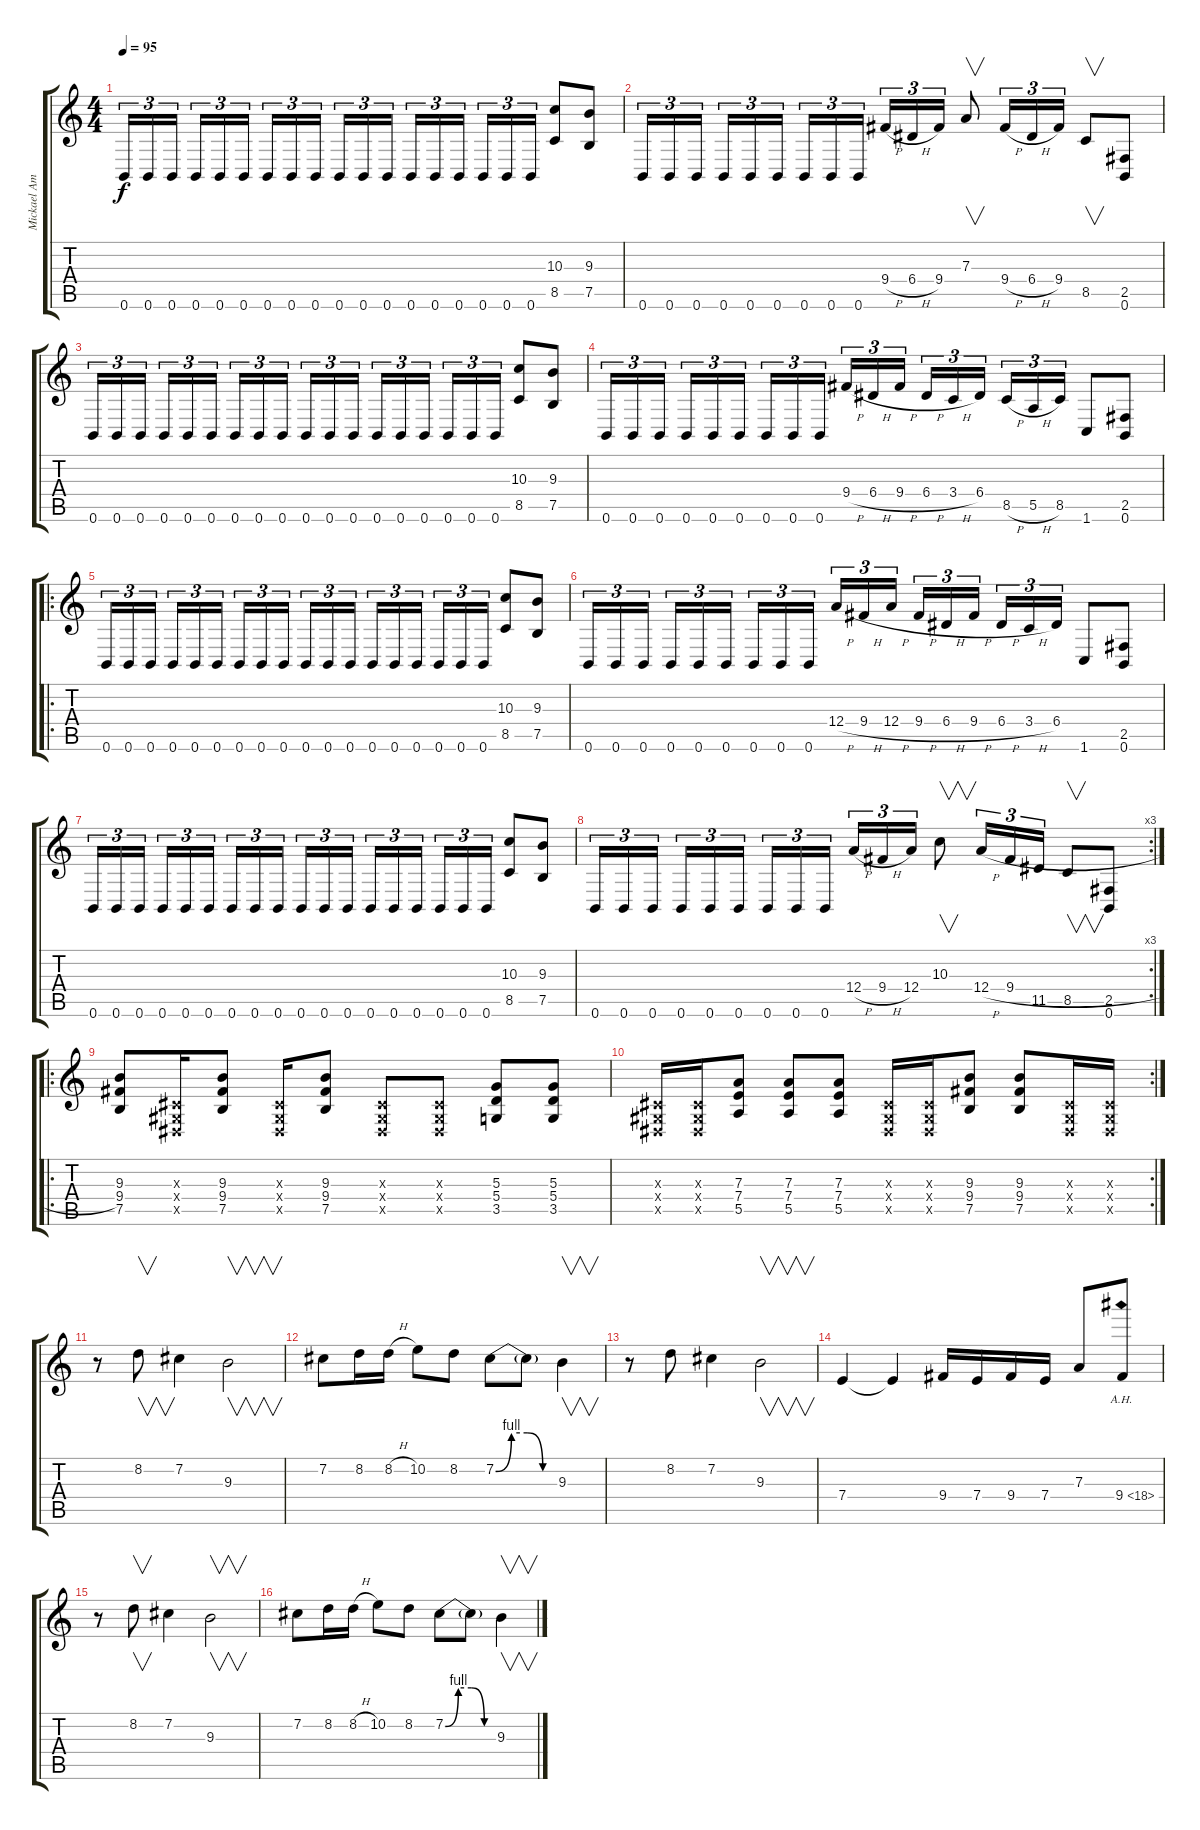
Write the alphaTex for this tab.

\track ("Mickael Amott" "Mickael Am") {instrument distortionguitar}
\staff {score tabs}
\tuning (B3 Gb3 D3 A2 E2 B1) {hide}
\ts (4 4)
\tempo 95
\clef g2
\ks c
0.6.16{tu (3 2) dy f} 0.6.16{tu (3 2)} 0.6.16{tu (3 2)} 0.6.16{tu (3 2)} 0.6.16{tu (3 2)} 0.6.16{tu (3 2)} 0.6.16{tu (3 2)} 0.6.16{tu (3 2)} 0.6.16{tu (3 2)} 0.6.16{tu (3 2)} 0.6.16{tu (3 2)} 0.6.16{tu (3 2)} 0.6.16{tu (3 2)} 0.6.16{tu (3 2)} 0.6.16{tu (3 2)} 0.6.16{tu (3 2)} 0.6.16{tu (3 2)} 0.6.16{tu (3 2)} (10.3 8.5).8 (9.3 7.5).8 |
0.6.16{tu (3 2)} 0.6.16{tu (3 2)} 0.6.16{tu (3 2)} 0.6.16{tu (3 2)} 0.6.16{tu (3 2)} 0.6.16{tu (3 2)} 0.6.16{tu (3 2)} 0.6.16{tu (3 2)} 0.6.16{tu (3 2)} 9.4{h}.16{tu (3 2)} 6.4{h}.16{tu (3 2)} 9.4.16{tu (3 2)} 7.3.8{v} 9.4{h}.16{tu (3 2)} 6.4{h}.16{tu (3 2)} 9.4.16{tu (3 2)} 8.5.8{v} (2.5 0.6).8 |
0.6.16{tu (3 2)} 0.6.16{tu (3 2)} 0.6.16{tu (3 2)} 0.6.16{tu (3 2)} 0.6.16{tu (3 2)} 0.6.16{tu (3 2)} 0.6.16{tu (3 2)} 0.6.16{tu (3 2)} 0.6.16{tu (3 2)} 0.6.16{tu (3 2)} 0.6.16{tu (3 2)} 0.6.16{tu (3 2)} 0.6.16{tu (3 2)} 0.6.16{tu (3 2)} 0.6.16{tu (3 2)} 0.6.16{tu (3 2)} 0.6.16{tu (3 2)} 0.6.16{tu (3 2)} (10.3 8.5).8 (9.3 7.5).8 |
0.6.16{tu (3 2)} 0.6.16{tu (3 2)} 0.6.16{tu (3 2)} 0.6.16{tu (3 2)} 0.6.16{tu (3 2)} 0.6.16{tu (3 2)} 0.6.16{tu (3 2)} 0.6.16{tu (3 2)} 0.6.16{tu (3 2)} 9.4{h}.16{tu (3 2)} 6.4{h}.16{tu (3 2)} 9.4{h}.16{tu (3 2)} 6.4{h}.16{tu (3 2)} 3.4{h}.16{tu (3 2)} 6.4.16{tu (3 2)} 8.5{h}.16{tu (3 2)} 5.5{h}.16{tu (3 2)} 8.5.16{tu (3 2)} 1.6.8 (2.5 0.6).8 |
\ro
0.6.16{tu (3 2) volume 16} 0.6.16{tu (3 2)} 0.6.16{tu (3 2)} 0.6.16{tu (3 2)} 0.6.16{tu (3 2)} 0.6.16{tu (3 2)} 0.6.16{tu (3 2)} 0.6.16{tu (3 2)} 0.6.16{tu (3 2)} 0.6.16{tu (3 2)} 0.6.16{tu (3 2)} 0.6.16{tu (3 2)} 0.6.16{tu (3 2)} 0.6.16{tu (3 2)} 0.6.16{tu (3 2)} 0.6.16{tu (3 2)} 0.6.16{tu (3 2)} 0.6.16{tu (3 2)} (10.3 8.5).8 (9.3 7.5).8 |
0.6.16{tu (3 2)} 0.6.16{tu (3 2)} 0.6.16{tu (3 2)} 0.6.16{tu (3 2)} 0.6.16{tu (3 2)} 0.6.16{tu (3 2)} 0.6.16{tu (3 2)} 0.6.16{tu (3 2)} 0.6.16{tu (3 2)} 12.4{h}.16{tu (3 2)} 9.4{h}.16{tu (3 2)} 12.4{h}.16{tu (3 2)} 9.4{h}.16{tu (3 2)} 6.4{h}.16{tu (3 2)} 9.4{h}.16{tu (3 2)} 6.4{h}.16{tu (3 2)} 3.4{h}.16{tu (3 2)} 6.4.16{tu (3 2)} 1.6.8 (2.5 0.6).8 |
0.6.16{tu (3 2)} 0.6.16{tu (3 2)} 0.6.16{tu (3 2)} 0.6.16{tu (3 2)} 0.6.16{tu (3 2)} 0.6.16{tu (3 2)} 0.6.16{tu (3 2)} 0.6.16{tu (3 2)} 0.6.16{tu (3 2)} 0.6.16{tu (3 2)} 0.6.16{tu (3 2)} 0.6.16{tu (3 2)} 0.6.16{tu (3 2)} 0.6.16{tu (3 2)} 0.6.16{tu (3 2)} 0.6.16{tu (3 2)} 0.6.16{tu (3 2)} 0.6.16{tu (3 2)} (10.3 8.5).8 (9.3 7.5).8 |
\rc 3
0.6.16{tu (3 2)} 0.6.16{tu (3 2)} 0.6.16{tu (3 2)} 0.6.16{tu (3 2)} 0.6.16{tu (3 2)} 0.6.16{tu (3 2)} 0.6.16{tu (3 2)} 0.6.16{tu (3 2)} 0.6.16{tu (3 2)} 12.4{h}.16{tu (3 2)} 9.4{h}.16{tu (3 2)} 12.4.16{tu (3 2)} 10.3.8{v} 12.4{h}.16{tu (3 2)} 9.4{h}.16{tu (3 2)} 11.5.16{tu (3 2)} 8.5.8{v} (2.5 0.6).8 |
\ro
(9.3 9.4 7.5).8 (-1.3{x} -1.4{x} -1.5{x}).16 (9.3 9.4 7.5).8 (-1.3{x} -1.4{x} -1.5{x}).16 (9.3 9.4 7.5).8 (-1.3{x} -1.4{x} -1.5{x}).8 (-1.3{x} -1.4{x} -1.5{x}).8 (5.3 5.4 3.5).8 (5.3 5.4 3.5).8 |
\rc 2
(-1.3{x} -1.4{x} -1.5{x}).16 (-1.3{x} -1.4{x} -1.5{x}).16 (7.3 7.4 5.5).8 (7.3 7.4 5.5).8 (7.3 7.4 5.5).8 (-1.3{x} -1.4{x} -1.5{x}).16 (-1.3{x} -1.4{x} -1.5{x}).16 (9.3 9.4 7.5).8 (9.3 9.4 7.5).8 (-1.3{x} -1.4{x} -1.5{x}).16 (-1.3{x} -1.4{x} -1.5{x}).16 |
r.8 8.2.8{v} 7.2.4 9.3.2{v} |
7.2.8 8.2.16 8.2{h}.16 10.2.8 8.2.8 7.2{be (custom 0 0 15 4 30 4 45 0 60 0)}.8 7.2{t}.8 9.3.4{v} |
r.8 8.2.8 7.2.4 9.3.2{v} |
7.4.4 7.4{t}.4 9.4.16 7.4.16 9.4.16 7.4.16 7.3.8 9.4{ah 9}.8 |
r.8 8.2.8{v} 7.2.4 9.3.2{v} |
7.2.8 8.2.16 8.2{h}.16 10.2.8 8.2.8 7.2{be (custom 0 0 15 4 30 4 45 0 60 0)}.8 7.2{t}.8 9.3.4{v}
